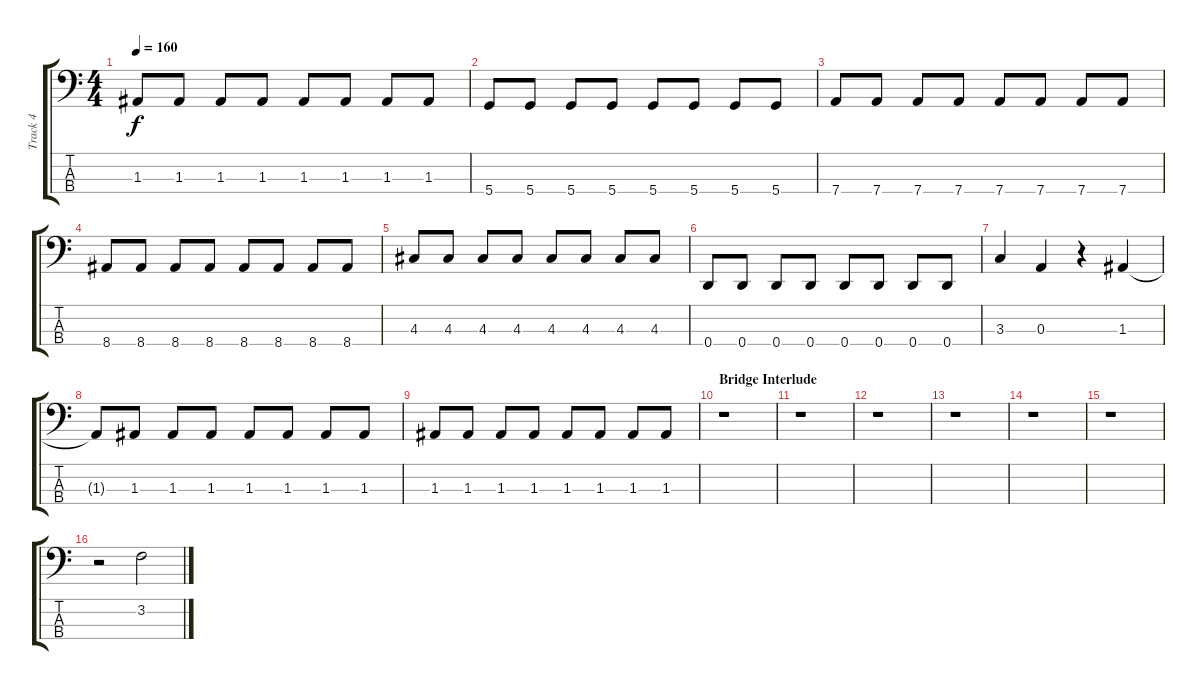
\track ("Track 4" "Track 4") {instrument electricbassfinger}
\staff {score tabs}
\tuning (G2 D2 A1 D1) {hide}
\ts (4 4)
\tempo 160
\clef f4
\ks c
1.3.8{dy f} 1.3.8 1.3.8 1.3.8 1.3.8 1.3.8 1.3.8 1.3.8 |
5.4.8 5.4.8 5.4.8 5.4.8 5.4.8 5.4.8 5.4.8 5.4.8 |
7.4.8 7.4.8 7.4.8 7.4.8 7.4.8 7.4.8 7.4.8 7.4.8 |
8.4.8 8.4.8 8.4.8 8.4.8 8.4.8 8.4.8 8.4.8 8.4.8 |
4.3.8 4.3.8 4.3.8 4.3.8 4.3.8 4.3.8 4.3.8 4.3.8 |
0.4.8 0.4.8 0.4.8 0.4.8 0.4.8 0.4.8 0.4.8 0.4.8 |
3.3.4 0.3.4 r.4 1.3.4 |
1.3{t}.8 1.3.8 1.3.8 1.3.8 1.3.8 1.3.8 1.3.8 1.3.8 |
1.3.8 1.3.8 1.3.8 1.3.8 1.3.8 1.3.8 1.3.8 1.3.8 |
\section ("" "Bridge Interlude")
r.1 |
r.1 |
r.1 |
r.1 |
r.1 |
r.1 |
r.2 3.2.2
